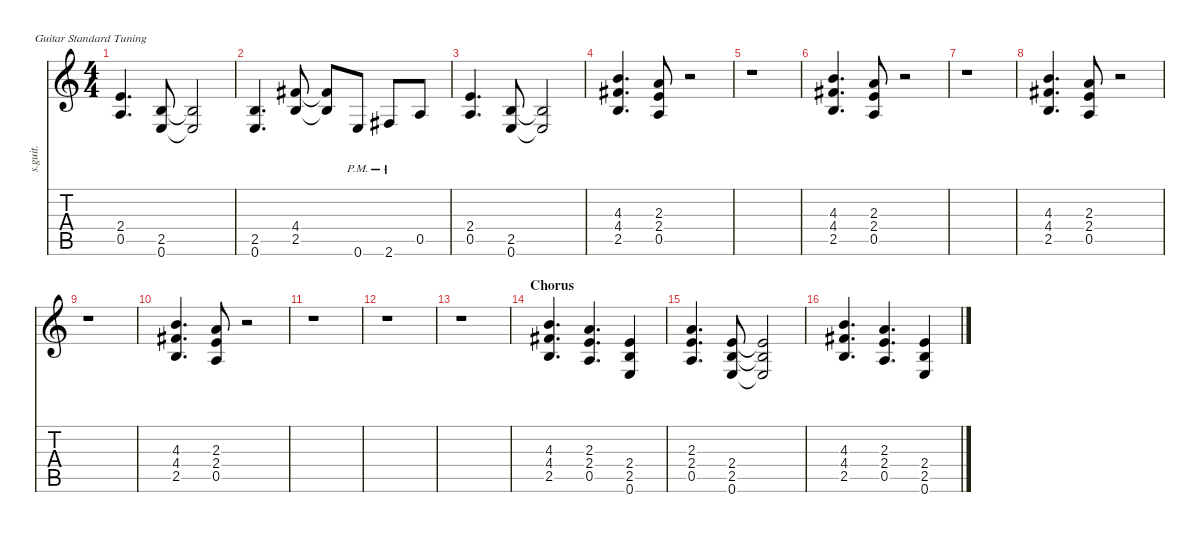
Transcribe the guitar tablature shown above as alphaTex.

\defaultSystemsLayout 4
\hideDynamics
\bracketExtendMode nobrackets
\track ("Malcolm Young`" "s.guit.") {instrument overdrivenguitar}
\staff {score tabs}
\tuning (E4 B3 G3 D3 A2 E2)
\ts (4 4)
\tempo (134 hide)
\clef g2
\ks c
(2.4 0.5).4{d lyrics (0 "") lyrics (1 "") lyrics (2 "") lyrics (3 "") lyrics (4 "") dy f} (2.5 0.6).8{lyrics (0 "") lyrics (1 "") lyrics (2 "") lyrics (3 "") lyrics (4 "")} (2.5{t} 0.6{t}).2{lyrics (0 "") lyrics (1 "") lyrics (2 "") lyrics (3 "") lyrics (4 "")} |
(2.5 0.6).4{d lyrics (0 "") lyrics (1 "") lyrics (2 "") lyrics (3 "") lyrics (4 "")} (4.4{acc #} 2.5).8{lyrics (0 "") lyrics (1 "") lyrics (2 "") lyrics (3 "") lyrics (4 "")} (4.4{t acc #} 2.5{t}).8{lyrics (0 "") lyrics (1 "") lyrics (2 "") lyrics (3 "") lyrics (4 "")} 0.6{pm}.8{lyrics (0 "") lyrics (1 "") lyrics (2 "") lyrics (3 "") lyrics (4 "")} 2.6{pm acc #}.8{lyrics (0 "") lyrics (1 "") lyrics (2 "") lyrics (3 "") lyrics (4 "")} 0.5.8{lyrics (0 "") lyrics (1 "") lyrics (2 "") lyrics (3 "") lyrics (4 "")} |
(2.4 0.5).4{d lyrics (0 "") lyrics (1 "") lyrics (2 "") lyrics (3 "") lyrics (4 "")} (2.5 0.6).8{lyrics (0 "") lyrics (1 "") lyrics (2 "") lyrics (3 "") lyrics (4 "")} (2.5{t} 0.6{t}).2{lyrics (0 "") lyrics (1 "") lyrics (2 "") lyrics (3 "") lyrics (4 "")} |
(4.3 4.4{acc #} 2.5).4{d lyrics (0 "") lyrics (1 "") lyrics (2 "") lyrics (3 "") lyrics (4 "") dy fff} (2.3 2.4 0.5).8{lyrics (0 "") lyrics (1 "") lyrics (2 "") lyrics (3 "") lyrics (4 "")} r.2 |
r.1 |
(4.3 4.4{acc #} 2.5).4{d lyrics (0 "") lyrics (1 "") lyrics (2 "") lyrics (3 "") lyrics (4 "")} (2.3 2.4 0.5).8{lyrics (0 "") lyrics (1 "") lyrics (2 "") lyrics (3 "") lyrics (4 "")} r.2 |
r.1 |
(4.3 4.4{acc #} 2.5).4{d lyrics (0 "") lyrics (1 "") lyrics (2 "") lyrics (3 "") lyrics (4 "")} (2.3 2.4 0.5).8{lyrics (0 "") lyrics (1 "") lyrics (2 "") lyrics (3 "") lyrics (4 "")} r.2 |
r.1 |
(4.3 4.4{acc #} 2.5).4{d lyrics (0 "") lyrics (1 "") lyrics (2 "") lyrics (3 "") lyrics (4 "")} (2.3 2.4 0.5).8{lyrics (0 "") lyrics (1 "") lyrics (2 "") lyrics (3 "") lyrics (4 "")} r.2 |
r.1 |
r.1 |
r.1 |
\section ("" "Chorus")
(4.3 4.4{acc #} 2.5).4{d lyrics (0 "") lyrics (1 "") lyrics (2 "") lyrics (3 "") lyrics (4 "") dy f} (2.3 2.4 0.5).4{d lyrics (0 "") lyrics (1 "") lyrics (2 "") lyrics (3 "") lyrics (4 "")} (2.4 2.5 0.6).4{lyrics (0 "") lyrics (1 "") lyrics (2 "") lyrics (3 "") lyrics (4 "")} |
(2.3 2.4 0.5).4{d lyrics (0 "") lyrics (1 "") lyrics (2 "") lyrics (3 "") lyrics (4 "")} (2.4 2.5 0.6).8{lyrics (0 "") lyrics (1 "") lyrics (2 "") lyrics (3 "") lyrics (4 "")} (2.4{t} 2.5{t} 0.6{t}).2{lyrics (0 "") lyrics (1 "") lyrics (2 "") lyrics (3 "") lyrics (4 "")} |
(4.3 4.4{acc #} 2.5).4{d lyrics (0 "") lyrics (1 "") lyrics (2 "") lyrics (3 "") lyrics (4 "")} (2.3 2.4 0.5).4{d lyrics (0 "") lyrics (1 "") lyrics (2 "") lyrics (3 "") lyrics (4 "")} (2.4 2.5 0.6).4{lyrics (0 "") lyrics (1 "") lyrics (2 "") lyrics (3 "") lyrics (4 "")}
